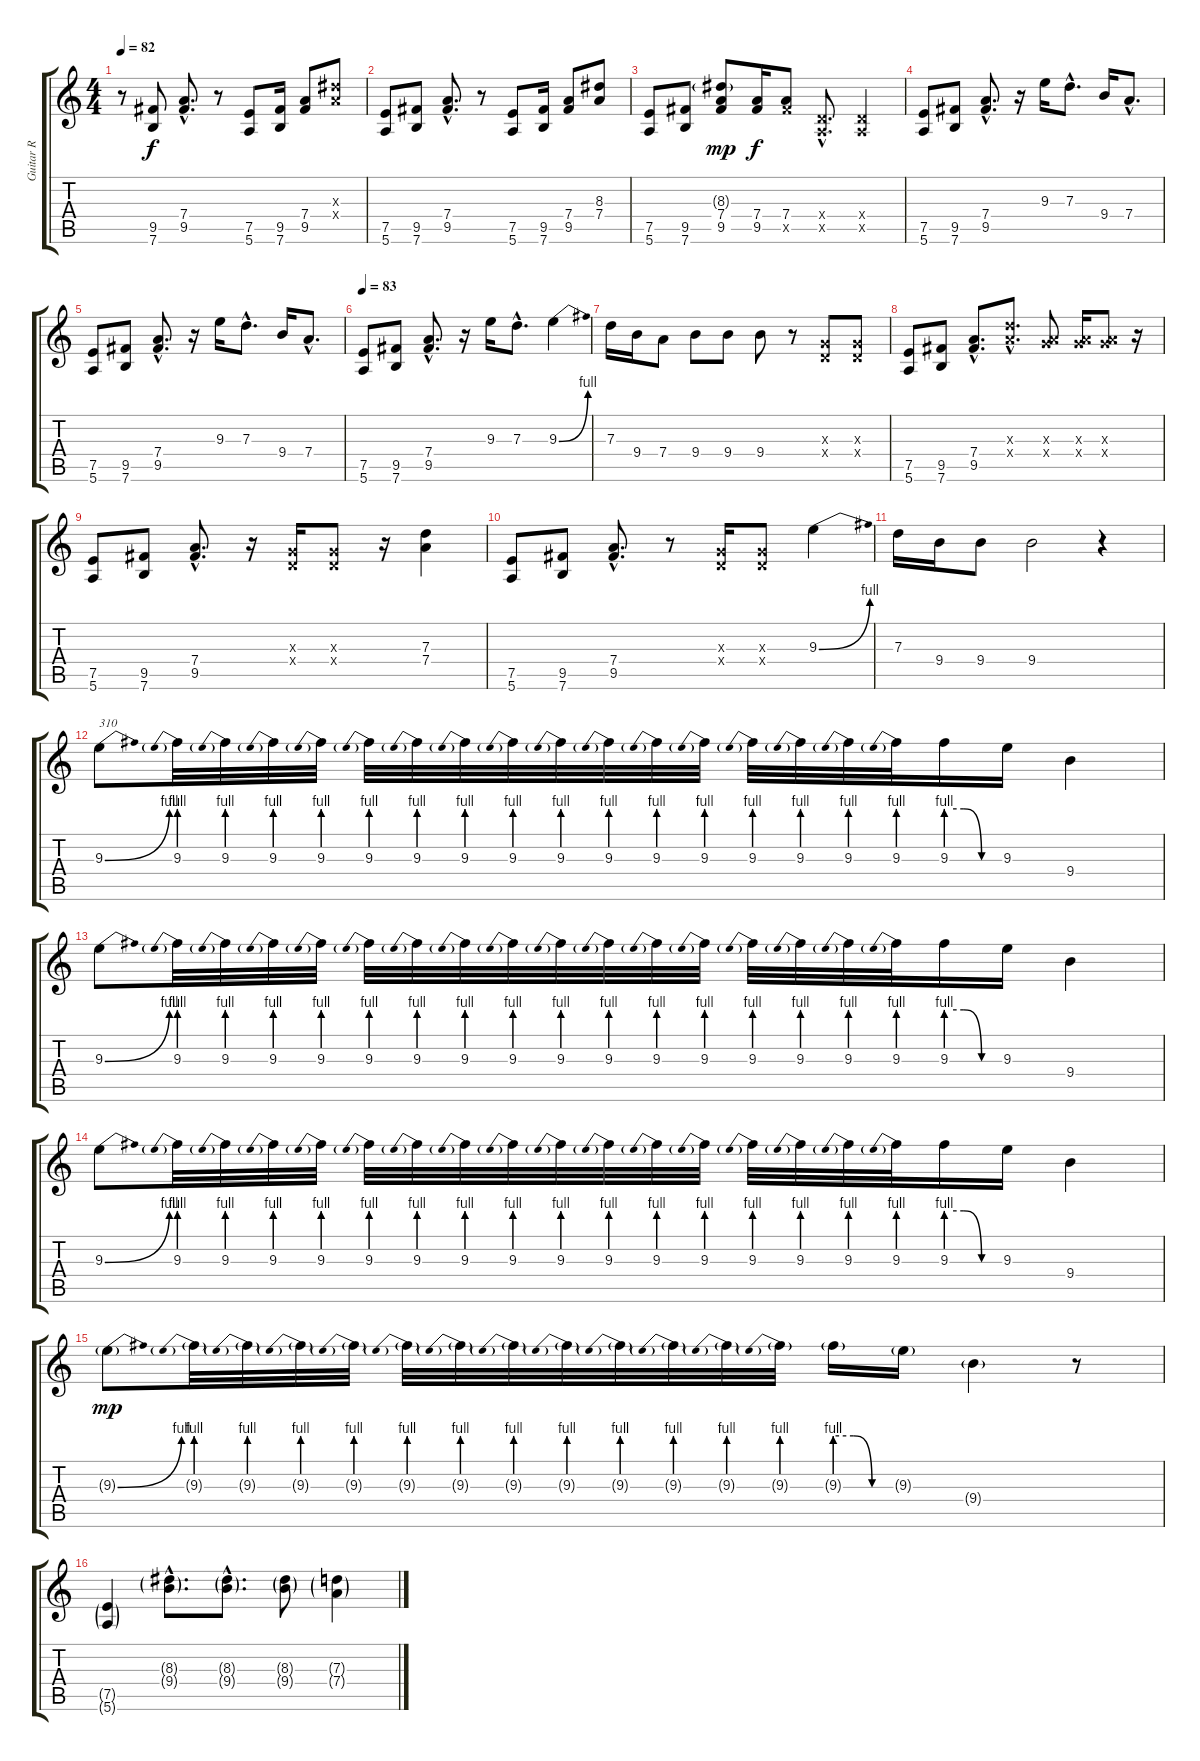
\track ("Guitar R" "Guitar R") {instrument overdrivenguitar}
\staff {score tabs}
\tuning (E4 B3 G3 D3 A2 E2) {hide}
\ts (4 4)
\tempo 82
\clef g2
\ks c
r.8{dy f} (9.5 7.6).8 (7.4{hac} 9.5{hac}).8{d} r.8 (7.5 5.6).8 (9.5 7.6).16 (7.4 9.5).8 (8.3{x} 7.4{x}).8 |
(7.5 5.6).8 (9.5 7.6).8 (7.4{hac} 9.5{hac}).8{d} r.8 (7.5 5.6).8 (9.5 7.6).16 (7.4 9.5).8 (8.3 7.4).8 |
(7.5 5.6).8 (9.5 7.6).8 (8.3{g} 7.4 9.5).8{dy mp} (7.4 9.5).16{dy f} (7.4 9.5{x}).8 (0.4{hac x} 0.5{hac x}).8{d} (0.4{x} 0.5{x}).4 |
(7.5 5.6).8 (9.5 7.6).8 (7.4{hac} 9.5{hac}).8{d} r.16 9.3.16 7.3{hac}.8{d} 9.4.16 7.4{hac}.8{d} |
(7.5 5.6).8 (9.5 7.6).8 (7.4{hac} 9.5{hac}).8{d} r.16 9.3.16 7.3{hac}.8{d} 9.4.16 7.4{hac}.8{d} |
\tempo 83
(7.5 5.6).8 (9.5 7.6).8 (7.4{hac} 9.5{hac}).8{d} r.16 9.3.16 7.3{hac}.8{d} 9.3{be (bend 0 0 60 4)}.4 |
7.3.16 9.4.16 7.4.8 9.4.8 9.4.8 9.4.8 r.8 (0.3{x} 0.4{x}).8 (0.3{x} 0.4{x}).8 |
(7.5 5.6).8 (9.5 7.6).8 (7.4{hac} 9.5{hac}).8{d} (7.3{hac x} 7.4{hac x}).8{d} (0.3{x} 7.4{x}).8 (0.3{x} 7.4{x}).16 (0.3{x} 7.4{x}).8 r.16 |
(7.5 5.6).8 (9.5 7.6).8 (7.4{hac} 9.5{hac}).8{d} r.16 (0.3{x} 0.4{x}).16 (0.3{x} 0.4{x}).8 r.16 (7.3 7.4).4 |
(7.5 5.6).8 (9.5 7.6).8 (7.4{hac} 9.5{hac}).8{d} r.8 (0.3{x} 0.4{x}).16 (0.3{x} 0.4{x}).8 9.3{be (bend 0 0 60 4)}.4 |
7.3.16 9.4.16 9.4.8 9.4.2 r.4 |
9.3{be (bend 0 0 60 4)}.8{txt "310"} 9.3{be (prebend 0 4 60 4)}.32 9.3{be (prebend 0 4 60 4)}.32 9.3{be (prebend 0 4 60 4)}.32 9.3{be (prebend 0 4 60 4)}.32 9.3{be (prebend 0 4 60 4)}.32 9.3{be (prebend 0 4 60 4)}.32 9.3{be (prebend 0 4 60 4)}.32 9.3{be (prebend 0 4 60 4)}.32 9.3{be (prebend 0 4 60 4)}.32 9.3{be (prebend 0 4 60 4)}.32 9.3{be (prebend 0 4 60 4)}.32 9.3{be (prebend 0 4 60 4)}.32 9.3{be (prebend 0 4 60 4)}.32 9.3{be (prebend 0 4 60 4)}.32 9.3{be (prebend 0 4 60 4)}.32 9.3{be (prebend 0 4 60 4)}.32 9.3{be (custom 0 4 20 4 40 0 60 0)}.16 9.3.16 9.4.4 |
9.3{be (bend 0 0 60 4)}.8 9.3{be (prebend 0 4 60 4)}.32 9.3{be (prebend 0 4 60 4)}.32 9.3{be (prebend 0 4 60 4)}.32 9.3{be (prebend 0 4 60 4)}.32 9.3{be (prebend 0 4 60 4)}.32 9.3{be (prebend 0 4 60 4)}.32 9.3{be (prebend 0 4 60 4)}.32 9.3{be (prebend 0 4 60 4)}.32 9.3{be (prebend 0 4 60 4)}.32 9.3{be (prebend 0 4 60 4)}.32 9.3{be (prebend 0 4 60 4)}.32 9.3{be (prebend 0 4 60 4)}.32 9.3{be (prebend 0 4 60 4)}.32 9.3{be (prebend 0 4 60 4)}.32 9.3{be (prebend 0 4 60 4)}.32 9.3{be (prebend 0 4 60 4)}.32 9.3{be (custom 0 4 20 4 40 0 60 0)}.16 9.3.16 9.4.4 |
9.3{be (bend 0 0 60 4)}.8 9.3{be (prebend 0 4 60 4)}.32 9.3{be (prebend 0 4 60 4)}.32 9.3{be (prebend 0 4 60 4)}.32 9.3{be (prebend 0 4 60 4)}.32 9.3{be (prebend 0 4 60 4)}.32 9.3{be (prebend 0 4 60 4)}.32 9.3{be (prebend 0 4 60 4)}.32 9.3{be (prebend 0 4 60 4)}.32 9.3{be (prebend 0 4 60 4)}.32 9.3{be (prebend 0 4 60 4)}.32 9.3{be (prebend 0 4 60 4)}.32 9.3{be (prebend 0 4 60 4)}.32 9.3{be (prebend 0 4 60 4)}.32 9.3{be (prebend 0 4 60 4)}.32 9.3{be (prebend 0 4 60 4)}.32 9.3{be (prebend 0 4 60 4)}.32 9.3{be (custom 0 4 20 4 40 0 60 0)}.16 9.3.16 9.4.4 |
9.3{be (bend 0 0 60 4) g}.8{dy mp} 9.3{be (prebend 0 4 60 4) g}.32 9.3{be (prebend 0 4 60 4) g}.32 9.3{be (prebend 0 4 60 4) g}.32 9.3{be (prebend 0 4 60 4) g}.32 9.3{be (prebend 0 4 60 4) g}.32 9.3{be (prebend 0 4 60 4) g}.32 9.3{be (prebend 0 4 60 4) g}.32 9.3{be (prebend 0 4 60 4) g}.32 9.3{be (prebend 0 4 60 4) g}.32 9.3{be (prebend 0 4 60 4) g}.32 9.3{be (prebend 0 4 60 4) g}.32 9.3{be (prebend 0 4 60 4) g}.32 9.3{be (custom 0 4 20 4 40 0 60 0) g}.16 9.3{g}.16 9.4{g}.4 r.8 |
(7.5{g} 5.6{g}).4 (8.3{g hac} 9.4{g hac}).8{d} (8.3{g hac} 9.4{g hac}).8{d} (8.3{g} 9.4{g}).8 (7.3{g} 7.4{g}).4
